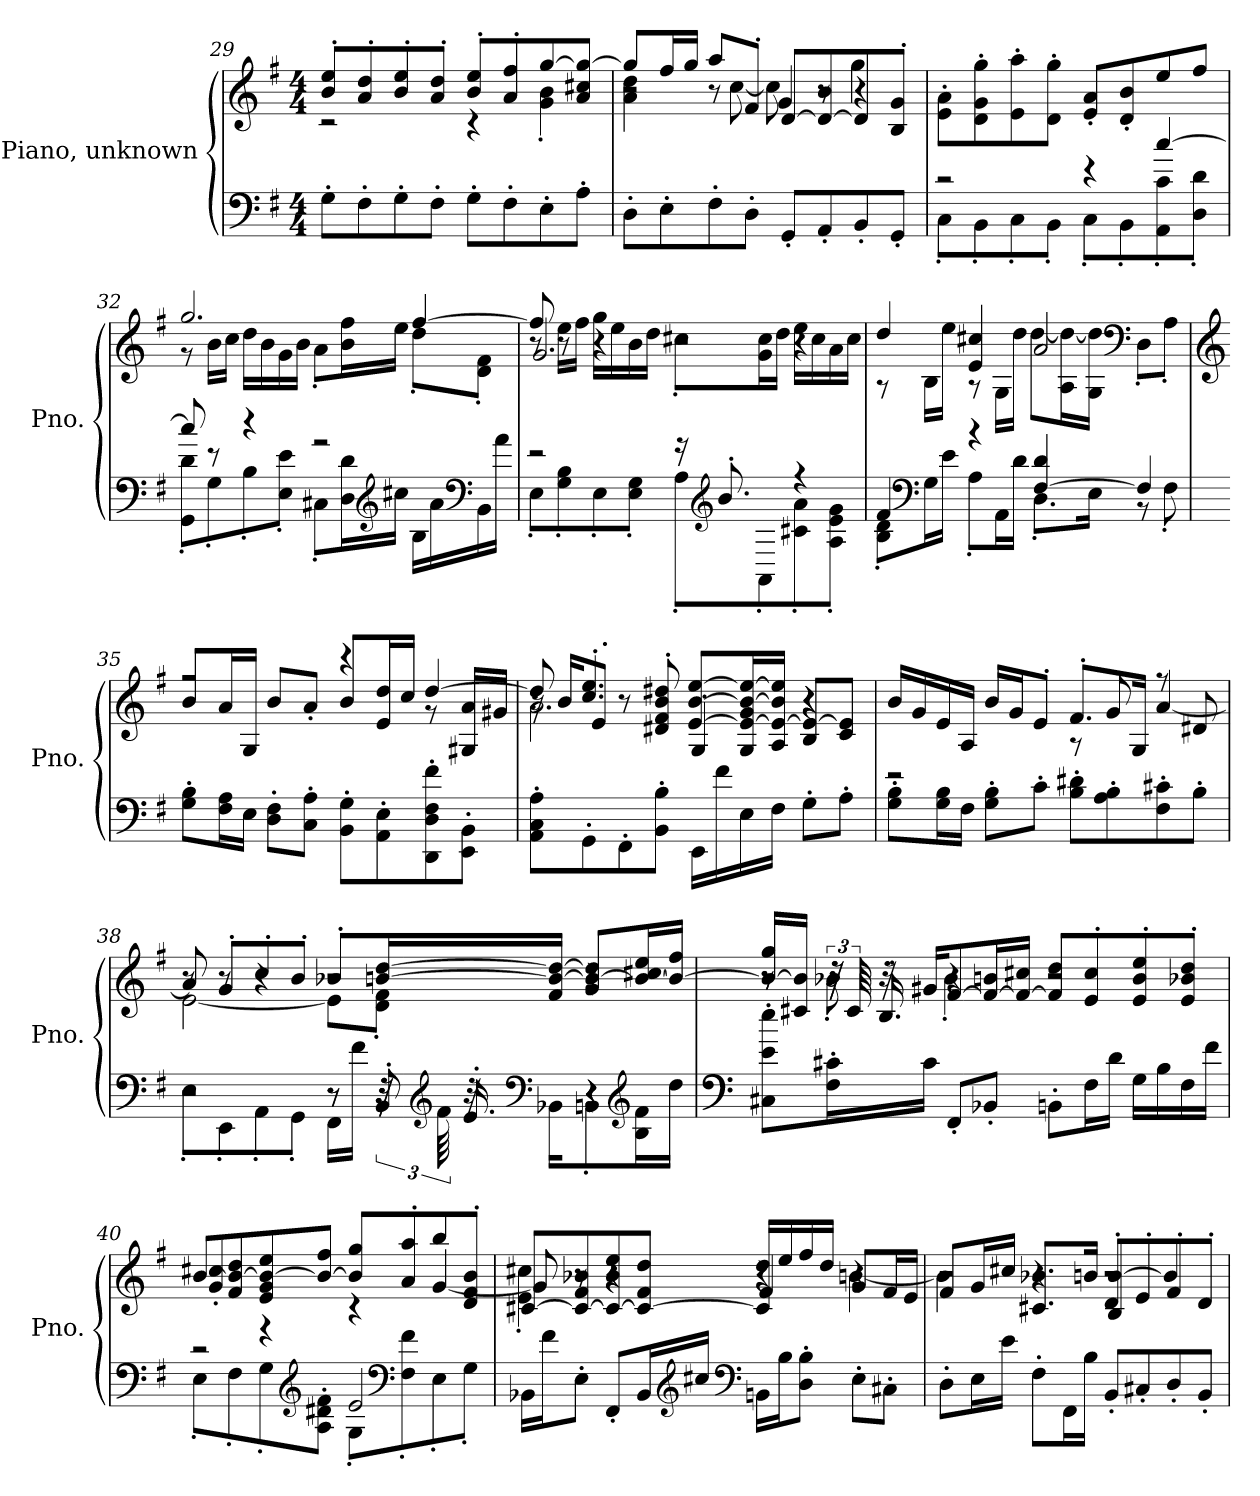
**kern	**kern
*part1	*part1
*staff2	*staff1
*I"Piano, unknown	*
*I'Pno.	*
*clefF4	*clefG2
*k[f#]	*k[f#]
*M4/4	*M4/4
=29	=29
*	*^
8G'\L	8b/' 8ee/'L	2r
8F#'\	8a/' 8dd/'	.
8G'\	8b/' 8ee/'	.
8F#'\J	8a/' 8dd/'J	.
8G'\L	8b/' 8ee/'L	4r
8F#'\	8a/' 8ff#/'	.
8E'\	[8gg/	4g\' 4b\'
8A'\J	8a/ 8cc#X/ 8gg/_J	.
=30	=30	=30
*	*	*^
8D'\L	8gg/L]	4a\ 4dd\	2r
8E'\	16ff#/L	.	.
.	16gg/JJ	.	.
8F#'\	8aa/L	8r	.
8D'\J	8f#'/J	[8cc\	.
8GG'/L	[8d/L	8cc\]	4g/
8AA'/	8d/_ 8b/	8r	.
8BB'/	8d/]	4gg\	4r
8GG'/J	8B/' 8g/'J	.	.
*	*v	*v	*v
!!LO:LB:g=z
=31	=31
*^	*
2r	8C'\L	8e\' 8a\'L
.	8BB'\	8d\' 8g\' 8gg\'
.	8C'\	8e\' 8aa\'
.	8BB'\J	8d\' 8gg\'J
4r	8C'\L	8e/' 8a/'L
.	8BB'\	8d/' 8b/'
[4cc/	8AA\' 8c\'	8ee/
.	8D\' 8d\'J	8ff#/J
=32	=32	=32
*	*	*^
8cc/]	8GG\' 8d\'L	2.gg/	8r
8r	8G'\	.	16b\LL
.	.	.	16cc\JJ
4r	8B'\	.	16dd\LL
.	.	.	16b\
.	8E\' 8e\'J	.	16g\
.	.	.	16b\JJ
2r	8C#X'\L	.	8a'\L
.	16D\ 16d\L	.	16b\ 16ff#\L
*clefG2	*	*	*
.	16cc#X\JJ	.	16ee\JJ
.	16B\LL	[4ff#/	8dd'\L
.	16a\	.	.
*clefF4	*	*	*
.	16BB\	.	8d\' 8f#\'J
.	16a\JJ	.	.
!!LO:LB:g=z
=33	=33	=33	=33
*	*	*	*^
2r	8E'\L	8ff#/]	8r	2.g/
.	8G\' 8B\'	8r	16ee\LL	.
.	.	.	16ff#\JJ	.
.	8E'\	4r	16gg\LL	.
.	.	.	16ee\	.
.	8E\' 8G\'J	.	16b\	.
.	.	.	16dd\JJ	.
16r	8A'\L	2r	8cc#X'\L	.
*clefG2	*	*	*	*
8.b'/	.	.	.	.
.	8AA'\	.	16g\ 16cc#\L	.
.	.	.	16dd\JJ	.
4r	8c#X\' 8a\'	.	16ee\LL	4r
.	.	.	16cc#\	.
.	8A\' 8e\' 8g\'J	.	16a\	.
.	.	.	16cc#\JJ	.
*	*	*	*v	*v
=34	=34	=34	=34
4f#/	8B\' 8d\'L	4dd/	8r
*clefF4	*	*	*
.	16G\L	.	16B\LL
.	16e\JJ	.	16ee\JJ
4r	8A'\L	4e/ 4cc#X/	8r
.	16AA\L	.	16G\LL
.	16d\JJ	.	16dd\JJ
[4F#/ 4d/	8.D'\L	2a/	[8dd\L
.	.	.	16A\ 16dd\_L
.	16E\Jk	.	16G\ 16dd\]JJ
*	*	*clefF4	*
4F#/]	8r	.	8D'\L
.	8F#'\	.	8A'\J
*v	*v	*	*
!!LO:LB:g=z	!!
=35	=35	=35
*	*clefG2	*
8G\' 8B\'L	2r	8b/L
16F#\ 16A\L	.	16a/L
16E\JJ	.	16G/JJ
8D\' 8F#\'L	.	8b/L
8C\' 8A\'J	.	8a'/J
8BB\' 8G\'L	4r	8b/L
8AA\' 8E\'	.	16e/ 16dd/L
.	.	16cc/JJ
8DD\' 8D\' 8F#\' 8f#\'	[4dd/	8r
8EE\' 8BB\'J	.	16G#X/ 16a/LL
.	.	16g#X/JJ
=36	=36	=36
*	*	*^
8AA\' 8C\' 8A\'L	8dd/]	2.a\	16r
.	.	.	16b/KL
8GG'\	4.cc/' 4.ee/'	.	8e'/J
8FF#'\	.	.	8r
8BB\' 8B\'J	.	.	8d#X/' 8f#/' 8b/' 8dd#X/'
16EE\LL	4G'/	.	[8e/ [8b/ [8ee/L
16f#\	.	.	.
16E\	.	.	16G/ 16e/_ 16g/ 16b/_ 16ee/_L
16F#\JJ	.	.	16A/ 16e/_ 16b/] 16ee/]JJ
8G'\L	4r	4r	8B/ 8e/_L
8A'\J	.	.	8c/ 8e/]J
*	*	*v	*v
=37	=37	=37
8G\' 8B\'L	16b/LL	2r
.	16g/	.
16G\ 16B\L	16e/	.
16F#\JJ	16A/JJ	.
8G\' 8B\'L	16b/LL	.
.	16g/J	.
8c'\J	8e'/J	.
8B\' 8d#X\'L	8.f#'/L	8r
8A\' 8B\'	.	8g/
.	16G/Jk	.
8F#\' 8c#X\'	8r	[4a/
8B'\J	8d#X/	.
!!LO:LB:g=z
=38	=38	=38
*^	*	*^
*	*^	*	*	*
2r	8E'\L	2r	8r	[2e\	8a/]
.	8EE'\	.	8g'/L	.	8r
.	8AA'\	.	8cc'/	.	4r
.	8GG'\J	.	8b'/J	.	.
8r	16FF#\LL	8r	8b-X'/L	8e\L]	2r
.	16f#\JJ	.	.	.	.
32r	48r	8BB'/	[16bn/ [16dd/L	8d\' 8f#\'J	.
*clefG2	*	*	*	*	*
.	96f#\	.	.	.	.
16.e'/	32r	.	.	.	.
*clefF4	*	*	*	*	*
.	16BB-X\KL	.	16f#/ 16b/_ 16dd/_JJ	.	.
4r	8BBn'\	4r	8g/ 8b/_ 8dd/]L	4r	.
*clefG2	*	*	*	*	*
.	16B\ 16f#\L	.	16b/_ 16cc#X/ 16ee/L	.	.
.	16dd\JJ	.	16b/_ 16ff#/JJ	.	.
*v	*v	*v	*	*	*
!!LO:PB:g=z	!!	!!
=39	=39	=39	=39
*clefF4	*	*	*
8C#X\' 8e\' 8ee\'L	16b/_ 16gg/LL	8r	8r
.	16c#X/ 16b/]JJ	.	.
16F#\' 16c#X\'L	48r	8b-X'\	32r
.	96c#/	.	.
.	32r	.	16.B'/
16c#\JJ	16g#X/KL	.	.
8FF#'/L	[8f#/	4b-'\	4r
8BB-X'/J	16f#/_ 16bn/L	.	.
.	16f#/_ 16cc#X/JJ	.	.
8BBn'\L	8f#/] 8dd/L	2r	2r
16F#\L	8e/' 8cc#/'	.	.
16d\JJ	.	.	.
16G\LL	8e/' 8b/' 8ee/'	.	.
16B\	.	.	.
16F#\	8e/' 8b-X/' 8dd/'J	.	.
16f#\JJ	.	.	.
*	*	*v	*v
=40	=40	=40
*^	*	*
2r	8E'\L	[8b/L	4g/' 4cc#X/'
.	8F#'\	8f#/ 8b/_ 8dd/	.
.	8G'\	8e/ 8g/ 8b/_ 8ee/	4r
*clefG2	*	*	*
.	8A\' 8d#X\' 8f#\'J	8b/_ 8ff#/J	.
2e/	8G'\L	8b/] 8gg/L	4r
*clefF4	*	*	*
.	8F#\' 8f#\'	8a/' 8aa/'	.
.	8E'\	8bb/	[4g/
.	8G'\J	8d/' 8f#/' 8b/'J	.
*v	*v	*	*
!!LO:LB:g=z
=41	=41	=41
*	*	*^
16BB-X\LL	[8c#X/L	4e\' 4cc#X\'	8g/]
16f#\J	.	.	.
8E'\J	8c#/_ 8f#/ 8b-X/	.	8r
8FF#'/L	8c#/_ 8b-/ 8ee/	4r	4r
16BB-/L	8c#/_ 8f#/ 8dd/J	.	.
*clefG2	*	*	*
16cc#X/JJ	.	.	.
*clefF4	*	*	*
16BBn\LL	16c#/] 16dd/LL	4r	4f#/
16B\J	16ee/	.	.
8D\' 8B\'J	16ff#/	.	.
.	16dd/JJ	.	.
8E'\L	8g/L	[4bn\	4r
8C#X'\J	16f#/L	.	.
.	16e/JJ	.	.
=42	=42	=42	=42
8D'\L	8f#/L	4b\]	2r
16E\L	16g/L	.	.
16e\JJ	16cc#X/JJ	.	.
8F#'\L	8.c#X/ 8.b-X/L	4r	.
16FF#\L	.	.	.
16B\JJ	16bn/Jk	.	.
8BB'/L	8d'/L	2r	4B/ [4b/
8C#X'/	8e'/	.	.
8D'/	8f#'/	.	4b/]
8BB'/J	8d'/J	.	.
*	*v	*v	*v
=	=
*-	*-
